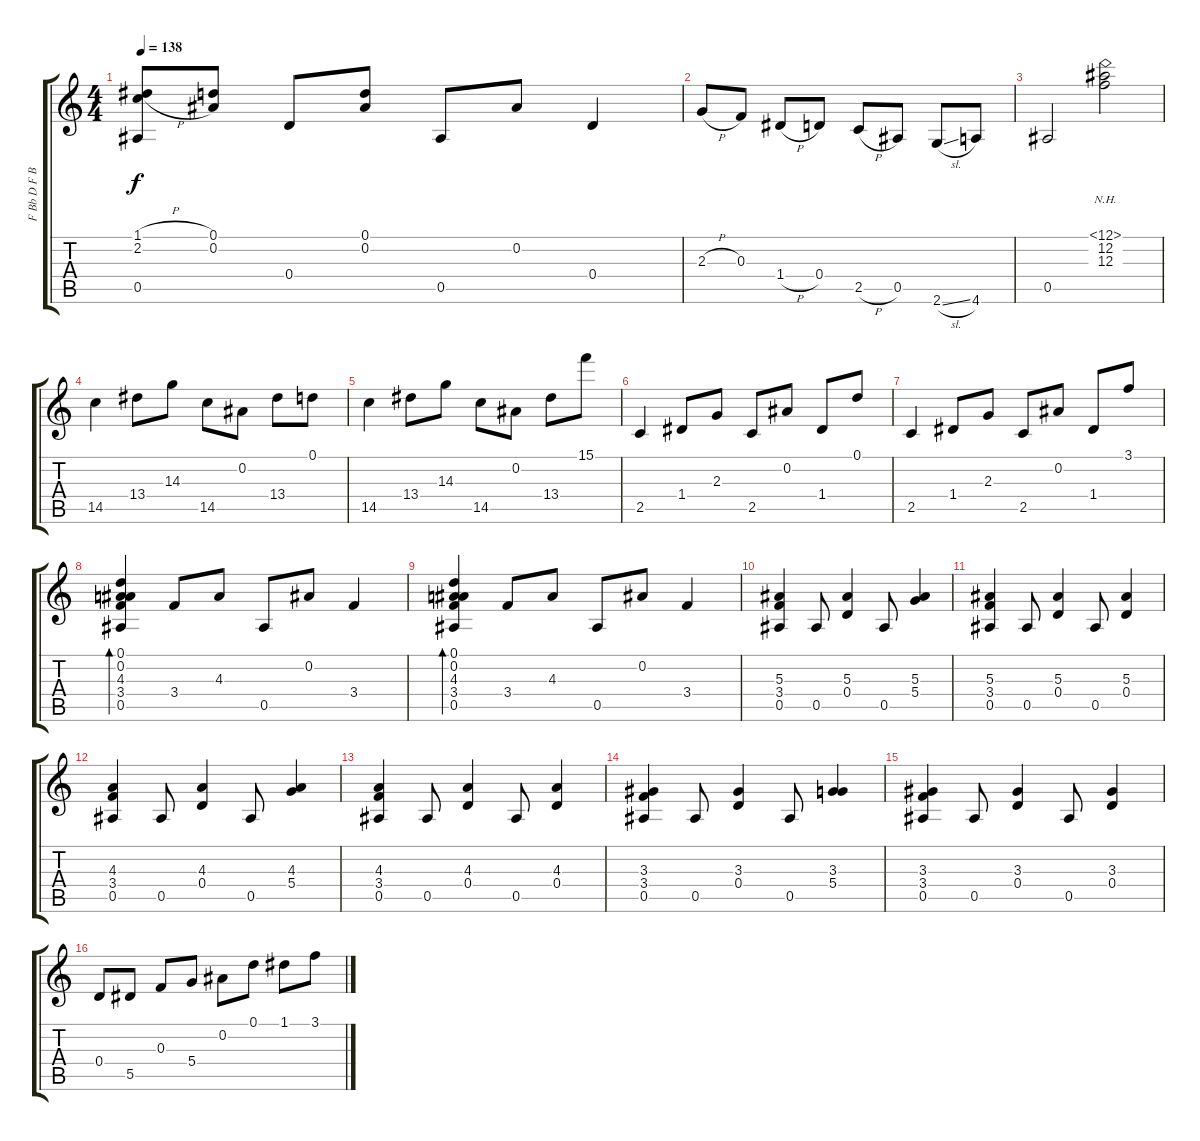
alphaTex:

\track ("F Bb D F Bb D" "F Bb D F B") {instrument acousticguitarnylon}
\staff {score tabs}
\tuning (D4 Bb3 F3 D3 Bb2 F2) {hide}
\ts (4 4)
\tempo 138
\clef g2
\ks c
(1.1{h} 2.2{h} 0.5).8{dy f} (0.1 0.2).8 0.4.8 (0.1 0.2).8 0.5.8 0.2.8 0.4.4 |
2.3{h}.8 0.3.8 1.4{h}.8 0.4.8 2.5{h}.8 0.5.8 2.6{sl}.8 4.6.8 |
0.5.2 (12.1{nh} 12.2 12.3).2 |
14.5.4 13.4.8 14.3.8 14.5.8 0.2.8 13.4.8 0.1.8 |
14.5.4 13.4.8 14.3.8 14.5.8 0.2.8 13.4.8 15.1.8 |
2.5.4 1.4.8 2.3.8 2.5.8 0.2.8 1.4.8 0.1.8 |
2.5.4 1.4.8 2.3.8 2.5.8 0.2.8 1.4.8 3.1.8 |
(0.1 0.2 4.3 3.4 0.5).4{bd 480} 3.4.8 4.3.8 0.5.8 0.2.8 3.4.4 |
(0.1 0.2 4.3 3.4 0.5).4{bd 480} 3.4.8 4.3.8 0.5.8 0.2.8 3.4.4 |
(5.3 3.4 0.5).4 0.5.8 (5.3 0.4).4 0.5.8 (5.3 5.4).4 |
(5.3 3.4 0.5).4 0.5.8 (5.3 0.4).4 0.5.8 (5.3 0.4).4 |
(4.3 3.4 0.5).4 0.5.8 (4.3 0.4).4 0.5.8 (4.3 5.4).4 |
(4.3 3.4 0.5).4 0.5.8 (4.3 0.4).4 0.5.8 (4.3 0.4).4 |
(3.3 3.4 0.5).4 0.5.8 (3.3 0.4).4 0.5.8 (3.3 5.4).4 |
(3.3 3.4 0.5).4 0.5.8 (3.3 0.4).4 0.5.8 (3.3 0.4).4 |
0.4.8 5.5.8 0.3.8 5.4.8 0.2.8 0.1.8 1.1.8 3.1.8
